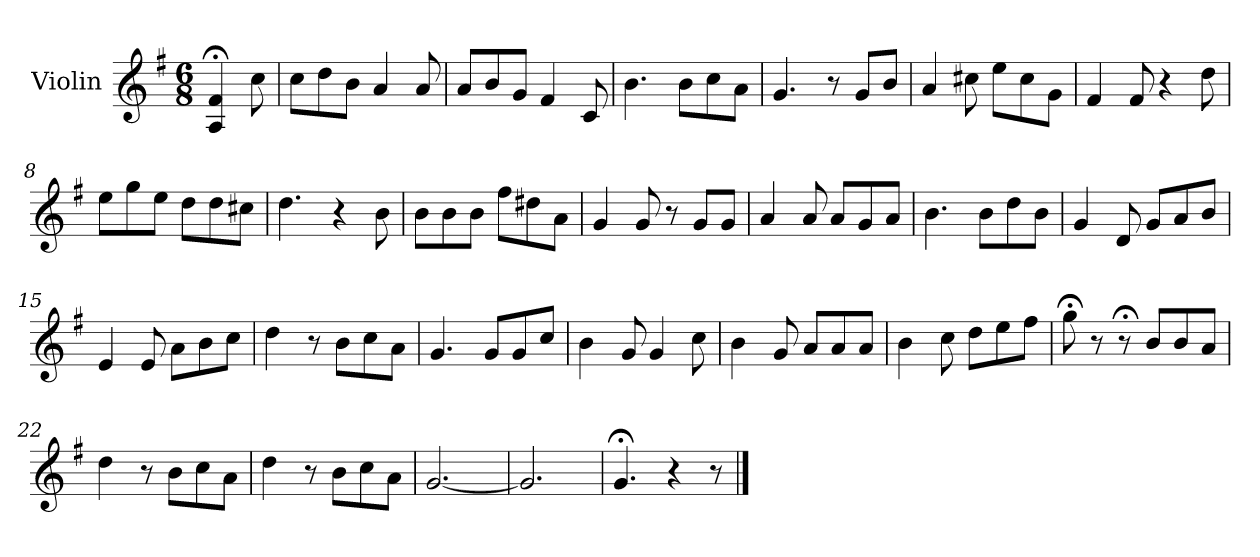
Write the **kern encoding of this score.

**kern
*part1
*staff1
*I"Violin
*I'Vln.
*clefG2
*k[f#]
*M6/8
=1
4A;</ 4f#;</
8cc\
=2
8cc\L
8dd\
8b\J
4a/
8a/
=3
8a/L
8b/
8g/J
4f#/
8c/
=4
4.b\
8b\L
8cc\
8a\J
=5
4.g/
8r
8g/L
8b/J
=6
4a/
8cc#X\
8ee\L
8cc#\
8g\J
=7
4f#/
8f#/
4r
8dd\
!!LO:LB:g=z
=8
8ee\L
8gg\
8ee\J
8dd\L
8dd\
8cc#X\J
=9
4.dd\
4r
8b\
=10
8b\L
8b\
8b\J
8ff#\L
8dd#X\
8a\J
=11
4g/
8g/
8r
8g/L
8g/J
=12
4a/
8a/
8a/L
8g/
8a/J
=13
4.b\
8b\L
8dd\
8b\J
!!LO:LB:g=z
=14
4g/
8d/
8g/L
8a/
8b/J
=15
4e/
8e/
8a\L
8b\
8cc\J
=16
4dd\
8r
8b\L
8cc\
8a\J
=17
4.g/
8g/L
8g/
8cc/J
=18
4b\
8g/
4g/
8cc\
=19
4b\
8g/
8a/L
8a/
8a/J
=20
4b\
8cc\
8dd\L
8ee\
8ff#\J
!!LO:LB:g=z
=21
8gg;<\
8r
8r;<
8b/L
8b/
8a/J
=22
4dd\
8r
8b\L
8cc\
8a\J
=23
4dd\
8r
8b\L
8cc\
8a\J
=24
[2.g/
=25
2.g/]
=26
4.g;</
4r
8r
==
*-
